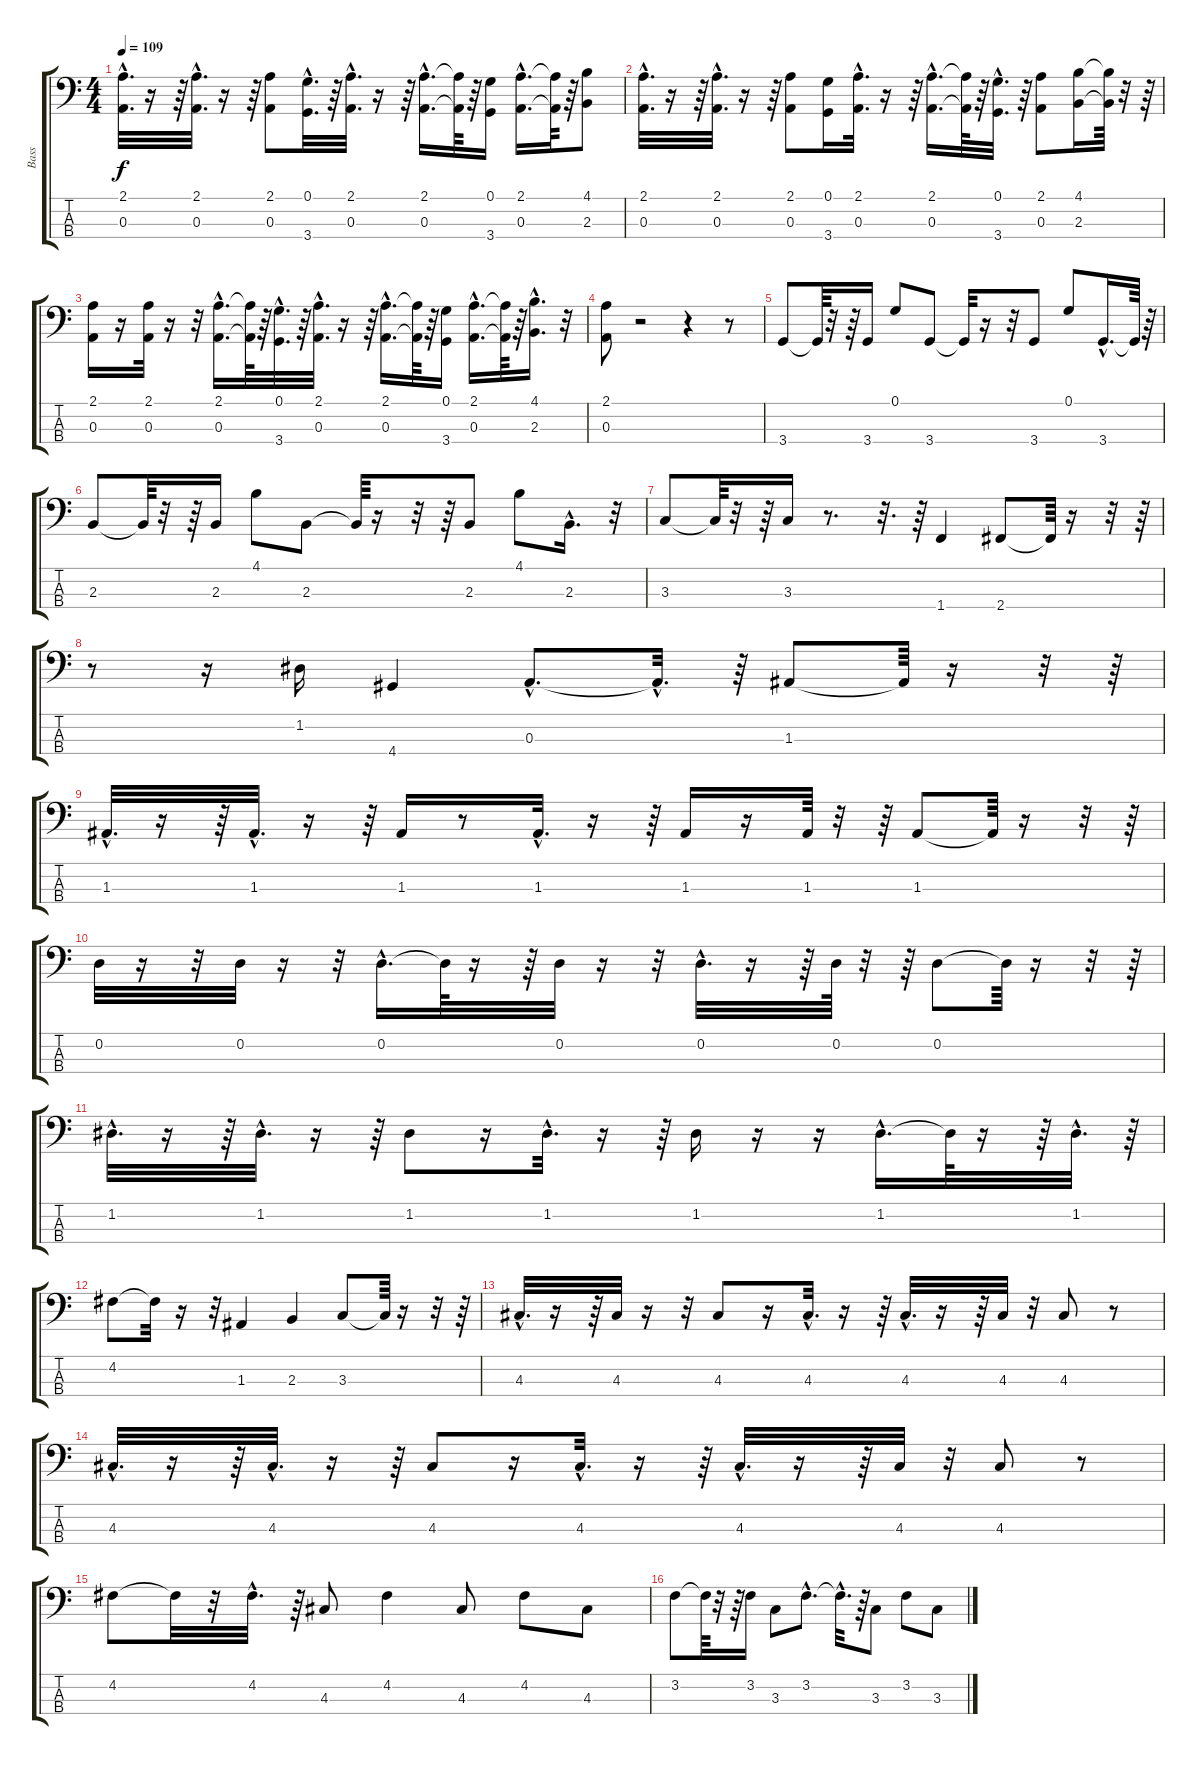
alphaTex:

\track ("Bass " "Bass ") {instrument electricbassfinger}
\staff {score tabs}
\tuning (G2 D2 A1 E1) {hide}
\ts (4 4)
\tempo 109
\clef f4
\ks c
(2.1{hac} 0.3{hac}).32{d dy f} r.16 r.64 (2.1{hac} 0.3{hac}).32{d} r.16 r.64 (2.1 0.3).8 (0.1{hac} 3.4{hac}).32{d} r.64 (2.1{hac} 0.3{hac}).32{d} r.16 r.64 (2.1{hac} 0.3{hac}).16{d} (2.1{t} 0.3{t}).64 r.64 (0.1 3.4).16 (2.1{hac} 0.3{hac}).16{d} (2.1{t} 0.3{t}).64 r.64 (4.1 2.3).8 |
(2.1{hac} 0.3{hac}).32{d} r.16 r.64 (2.1{hac} 0.3{hac}).32{d} r.16 r.64 (2.1 0.3).8 (0.1 3.4).16 (2.1{hac} 0.3{hac}).32{d} r.16 r.64 (2.1{hac} 0.3{hac}).16{d} (2.1{t} 0.3{t}).64 r.64 (0.1{hac} 3.4{hac}).32{d} r.64 (2.1 0.3).8 (4.1 2.3).16 (4.1{t} 2.3{t}).64 r.32 r.64 |
(2.1 0.3).16 r.16 (2.1 0.3).32 r.16 r.32 (2.1{hac} 0.3{hac}).16{d} (2.1{t} 0.3{t}).64 r.64 (0.1{hac} 3.4{hac}).32{d} r.64 (2.1{hac} 0.3{hac}).32{d} r.16 r.64 (2.1{hac} 0.3{hac}).16{d} (2.1{t} 0.3{t}).64 r.64 (0.1 3.4).16 (2.1{hac} 0.3{hac}).16{d} (2.1{t} 0.3{t}).64 r.64 (4.1{hac} 2.3{hac}).16{d} r.32 |
(2.1 0.3).8 r.2 r.4 r.8 |
3.4.8 3.4{t}.64 r.32 r.64 3.4.16 0.1.8 3.4.8 3.4{t}.32 r.16 r.32 3.4.8 0.1.8 3.4{hac}.16{d} 3.4{t}.64 r.64 |
2.3.8 2.3{t}.64 r.32 r.64 2.3.16 4.1.8 2.3.8 2.3{t}.64 r.16 r.32 r.64 2.3.8 4.1.8 2.3{hac}.16{d} r.32 |
3.3.8 3.3{t}.64 r.32 r.64 3.3.16 r.8{d} r.32{d} r.64 1.4.4 2.4.8 2.4{t}.64 r.16 r.32 r.64 |
r.8 r.16 1.2.16 4.4.4 0.3{hac}.8{d} 0.3{hac t}.32{d} r.64 1.3.8 1.3{t}.64 r.16 r.32 r.64 |
1.3{hac}.32{d} r.16 r.64 1.3{hac}.32{d} r.16 r.64 1.3.16 r.8 1.3{hac}.32{d} r.16 r.64 1.3.16 r.16 1.3.64 r.32 r.64 1.3.8 1.3{t}.64 r.16 r.32 r.64 |
0.2.32 r.16 r.32 0.2.32 r.16 r.32 0.2{hac}.16{d} 0.2{t}.64 r.16 r.64 0.2.32 r.16 r.32 0.2{hac}.32{d} r.16 r.64 0.2.64 r.32 r.64 0.2.8 0.2{t}.64 r.16 r.32 r.64 |
1.2{hac}.32{d} r.16 r.64 1.2{hac}.32{d} r.16 r.64 1.2.8 r.16 1.2{hac}.32{d} r.16 r.64 1.2.16 r.16 r.16 1.2{hac}.16{d} 1.2{t}.64 r.16 r.64 1.2{hac}.32{d} r.64 |
4.2.8 4.2{t}.32 r.16 r.32 1.3.4 2.3.4 3.3.8 3.3{t}.64 r.16 r.32 r.64 |
4.3{hac}.32{d} r.16 r.64 4.3.32 r.16 r.32 4.3.8 r.16 4.3{hac}.32{d} r.16 r.64 4.3{hac}.32{d} r.16 r.64 4.3.32 r.32 4.3.8 r.8 |
4.3{hac}.32{d} r.16 r.64 4.3{hac}.32{d} r.16 r.64 4.3.8 r.16 4.3{hac}.32{d} r.16 r.64 4.3{hac}.32{d} r.16 r.64 4.3.32 r.32 4.3.8 r.8 |
4.2.8 4.2{t}.32 r.32 4.2{hac}.32{d} r.64 4.3.8 4.2.4 4.3.8 4.2.8 4.3.8 |
3.2.8 3.2{t}.64 r.32 r.64 3.2.16 3.3.8 3.2{hac}.8{d} 3.2{hac t}.32{d} r.64 3.3.8 3.2.8 3.3.8
